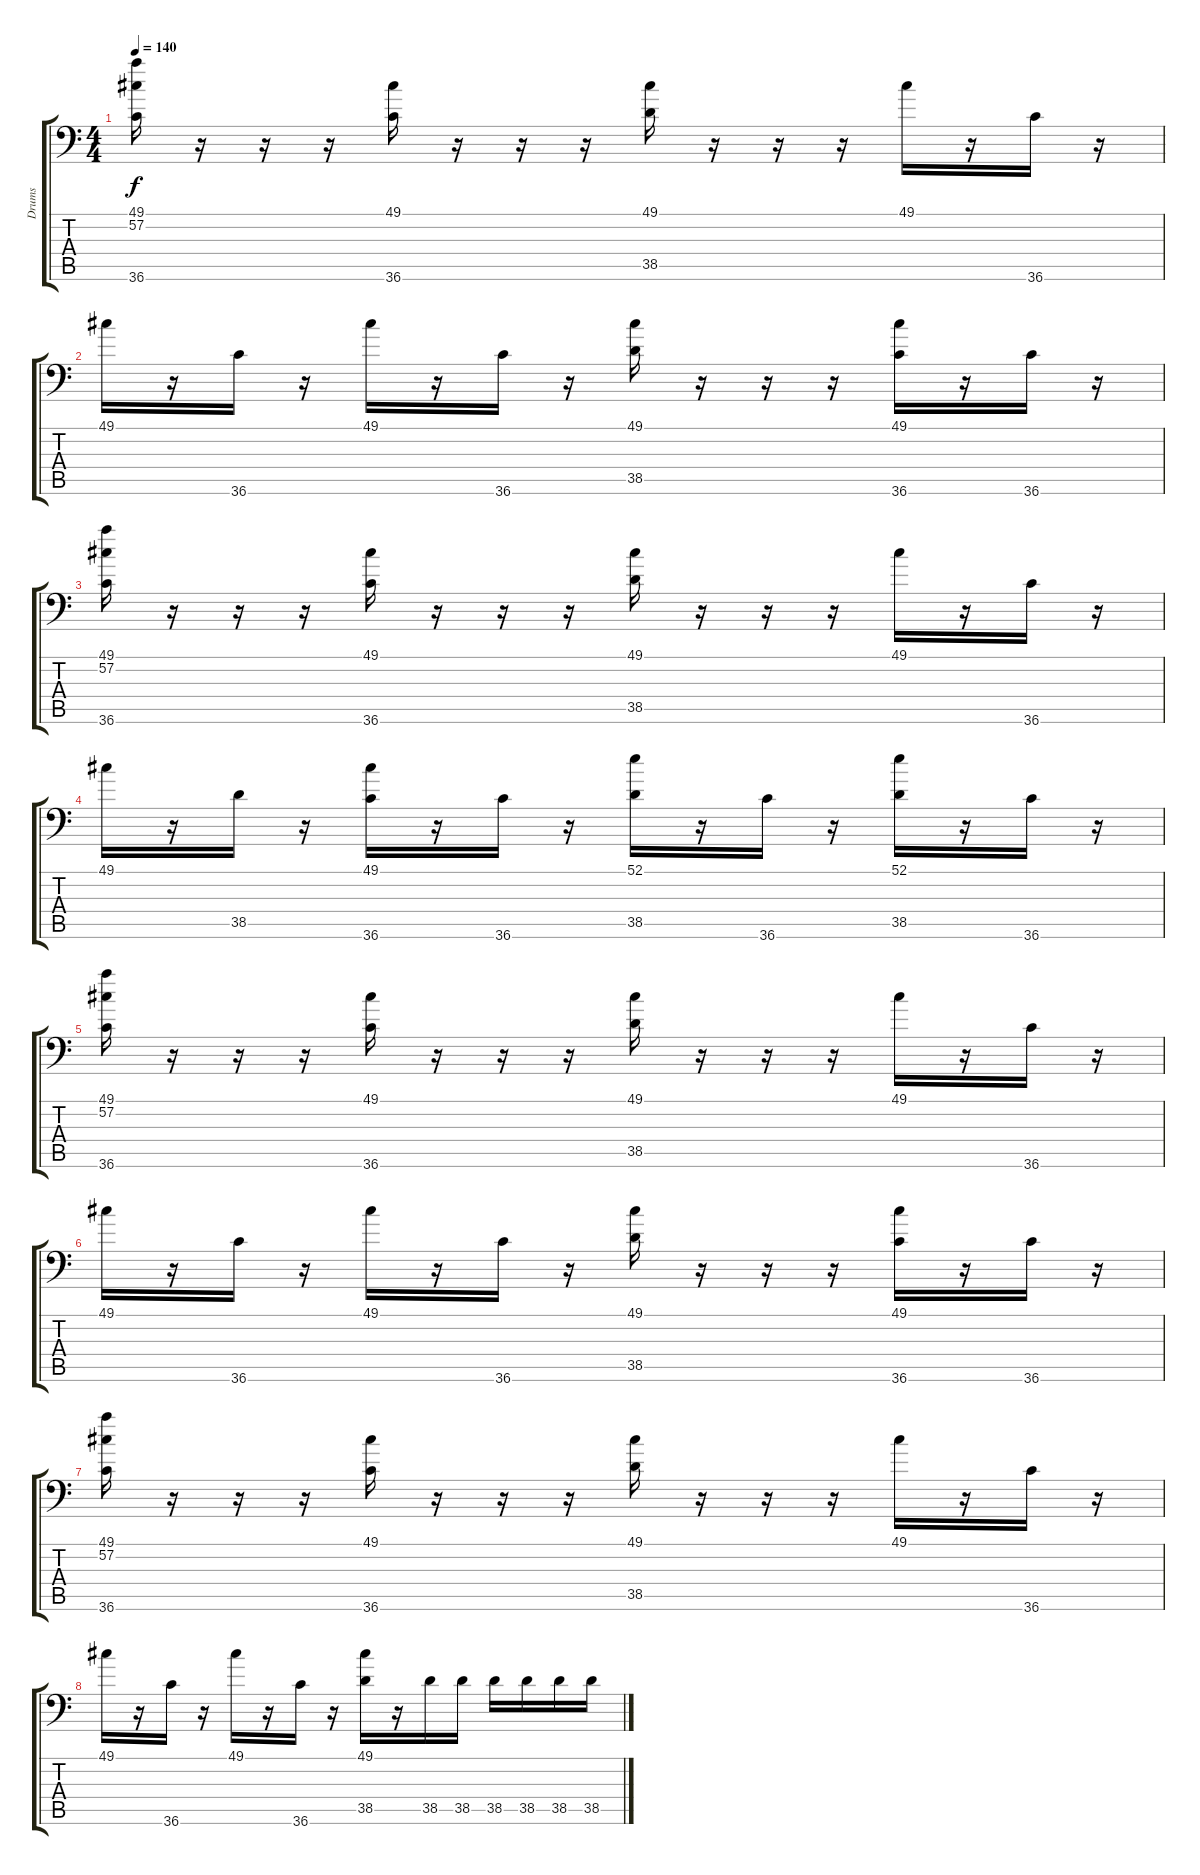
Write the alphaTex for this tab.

\track ("Drums" "Drums") {instrument acousticgrandpiano}
\staff {score tabs}
\tuning (C-1 C-1 C-1 C-1 C-1 C-1) {hide}
\ts (4 4)
\tempo 140
\clef f4
\ks c
(49.1 57.2 36.6).16{dy f} r.16 r.16 r.16 (49.1 36.6).16 r.16 r.16 r.16 (49.1 38.5).16 r.16 r.16 r.16 49.1.16 r.16 36.6.16 r.16 |
49.1.16 r.16 36.6.16 r.16 49.1.16 r.16 36.6.16 r.16 (49.1 38.5).16 r.16 r.16 r.16 (49.1 36.6).16 r.16 36.6.16 r.16 |
(49.1 57.2 36.6).16 r.16 r.16 r.16 (49.1 36.6).16 r.16 r.16 r.16 (49.1 38.5).16 r.16 r.16 r.16 49.1.16 r.16 36.6.16 r.16 |
49.1.16 r.16 38.5.16 r.16 (49.1 36.6).16 r.16 36.6.16 r.16 (52.1 38.5).16 r.16 36.6.16 r.16 (52.1 38.5).16 r.16 36.6.16 r.16 |
(49.1 57.2 36.6).16 r.16 r.16 r.16 (49.1 36.6).16 r.16 r.16 r.16 (49.1 38.5).16 r.16 r.16 r.16 49.1.16 r.16 36.6.16 r.16 |
49.1.16 r.16 36.6.16 r.16 49.1.16 r.16 36.6.16 r.16 (49.1 38.5).16 r.16 r.16 r.16 (49.1 36.6).16 r.16 36.6.16 r.16 |
(49.1 57.2 36.6).16 r.16 r.16 r.16 (49.1 36.6).16 r.16 r.16 r.16 (49.1 38.5).16 r.16 r.16 r.16 49.1.16 r.16 36.6.16 r.16 |
49.1.16 r.16 36.6.16 r.16 49.1.16 r.16 36.6.16 r.16 (49.1 38.5).16 r.16 38.5.16 38.5.16 38.5.16 38.5.16 38.5.16 38.5.16
